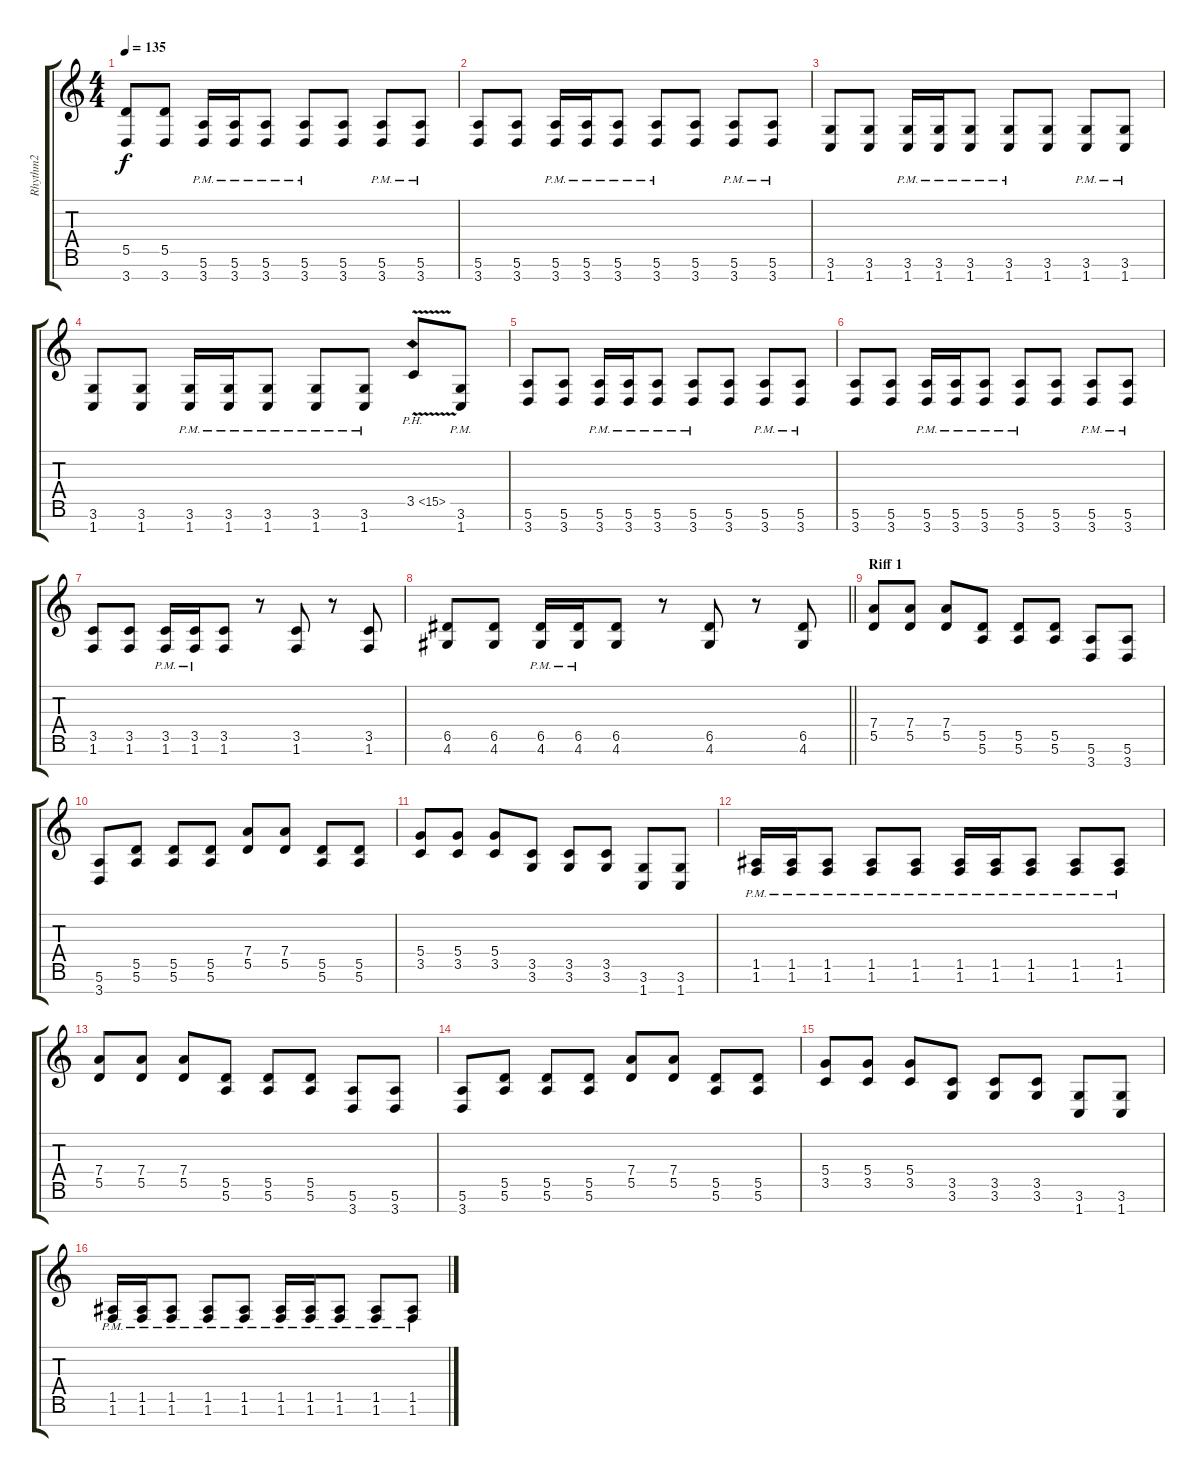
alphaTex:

\track ("Rhythm2" "Rhythm2") {instrument overdrivenguitar}
\staff {score tabs}
\tuning (E4 B3 G3 D3 A2 E2 B1) {hide}
\ts (4 4)
\tempo 135
\clef g2
\ks c
(5.5 3.7).8{dy f} (5.5 3.7).8 (5.6{pm} 3.7{pm}).16 (5.6{pm} 3.7{pm}).16 (5.6{pm} 3.7{pm}).8 (5.6{pm} 3.7{pm}).8 (5.6 3.7).8 (5.6{pm} 3.7{pm}).8 (5.6{pm} 3.7{pm}).8 |
(5.6 3.7).8 (5.6 3.7).8 (5.6{pm} 3.7{pm}).16 (5.6{pm} 3.7{pm}).16 (5.6{pm} 3.7{pm}).8 (5.6{pm} 3.7{pm}).8 (5.6 3.7).8 (5.6{pm} 3.7{pm}).8 (5.6{pm} 3.7{pm}).8 |
(3.6 1.7).8 (3.6 1.7).8 (3.6{pm} 1.7{pm}).16 (3.6{pm} 1.7{pm}).16 (3.6{pm} 1.7{pm}).8 (3.6{pm} 1.7{pm}).8 (3.6 1.7).8 (3.6{pm} 1.7{pm}).8 (3.6{pm} 1.7{pm}).8 |
(3.6 1.7).8 (3.6 1.7).8 (3.6{pm} 1.7{pm}).16 (3.6{pm} 1.7{pm}).16 (3.6{pm} 1.7{pm}).8 (3.6{pm} 1.7{pm}).8 (3.6{pm} 1.7{pm}).8 3.5{ph 12 v}.8 (3.6{pm} 1.7{pm}).8 |
(5.6 3.7).8 (5.6 3.7).8 (5.6{pm} 3.7{pm}).16 (5.6{pm} 3.7{pm}).16 (5.6{pm} 3.7{pm}).8 (5.6{pm} 3.7{pm}).8 (5.6 3.7).8 (5.6{pm} 3.7{pm}).8 (5.6{pm} 3.7{pm}).8 |
(5.6 3.7).8 (5.6 3.7).8 (5.6{pm} 3.7{pm}).16 (5.6{pm} 3.7{pm}).16 (5.6{pm} 3.7{pm}).8 (5.6{pm} 3.7{pm}).8 (5.6 3.7).8 (5.6{pm} 3.7{pm}).8 (5.6{pm} 3.7{pm}).8 |
(3.5 1.6).8 (3.5 1.6).8 (3.5{pm} 1.6{pm}).16 (3.5{pm} 1.6{pm}).16 (3.5 1.6).8 r.8 (3.5 1.6).8 r.8 (3.5 1.6).8 |
\barLineRight lightlight
(6.5 4.6).8 (6.5 4.6).8 (6.5{pm} 4.6{pm}).16 (6.5{pm} 4.6{pm}).16 (6.5 4.6).8 r.8 (6.5 4.6).8 r.8 (6.5 4.6).8 |
\section ("" "Riff 1")
(7.4 5.5).8 (7.4 5.5).8 (7.4 5.5).8 (5.5 5.6).8 (5.5 5.6).8 (5.5 5.6).8 (5.6 3.7).8 (5.6 3.7).8 |
(5.6 3.7).8 (5.5 5.6).8 (5.5 5.6).8 (5.5 5.6).8 (7.4 5.5).8 (7.4 5.5).8 (5.5 5.6).8 (5.5 5.6).8 |
(5.4 3.5).8 (5.4 3.5).8 (5.4 3.5).8 (3.5 3.6).8 (3.5 3.6).8 (3.5 3.6).8 (3.6 1.7).8 (3.6 1.7).8 |
(1.5{pm} 1.6{pm}).16 (1.5{pm} 1.6{pm}).16 (1.5{pm} 1.6{pm}).8 (1.5{pm} 1.6{pm}).8 (1.5{pm} 1.6{pm}).8 (1.5{pm} 1.6{pm}).16 (1.5{pm} 1.6{pm}).16 (1.5{pm} 1.6{pm}).8 (1.5{pm} 1.6{pm}).8 (1.5{pm} 1.6{pm}).8 |
(7.4 5.5).8 (7.4 5.5).8 (7.4 5.5).8 (5.5 5.6).8 (5.5 5.6).8 (5.5 5.6).8 (5.6 3.7).8 (5.6 3.7).8 |
(5.6 3.7).8 (5.5 5.6).8 (5.5 5.6).8 (5.5 5.6).8 (7.4 5.5).8 (7.4 5.5).8 (5.5 5.6).8 (5.5 5.6).8 |
(5.4 3.5).8 (5.4 3.5).8 (5.4 3.5).8 (3.5 3.6).8 (3.5 3.6).8 (3.5 3.6).8 (3.6 1.7).8 (3.6 1.7).8 |
(1.5{pm} 1.6{pm}).16 (1.5{pm} 1.6{pm}).16 (1.5{pm} 1.6{pm}).8 (1.5{pm} 1.6{pm}).8 (1.5{pm} 1.6{pm}).8 (1.5{pm} 1.6{pm}).16 (1.5{pm} 1.6{pm}).16 (1.5{pm} 1.6{pm}).8 (1.5{pm} 1.6{pm}).8 (1.5{pm} 1.6{pm}).8
